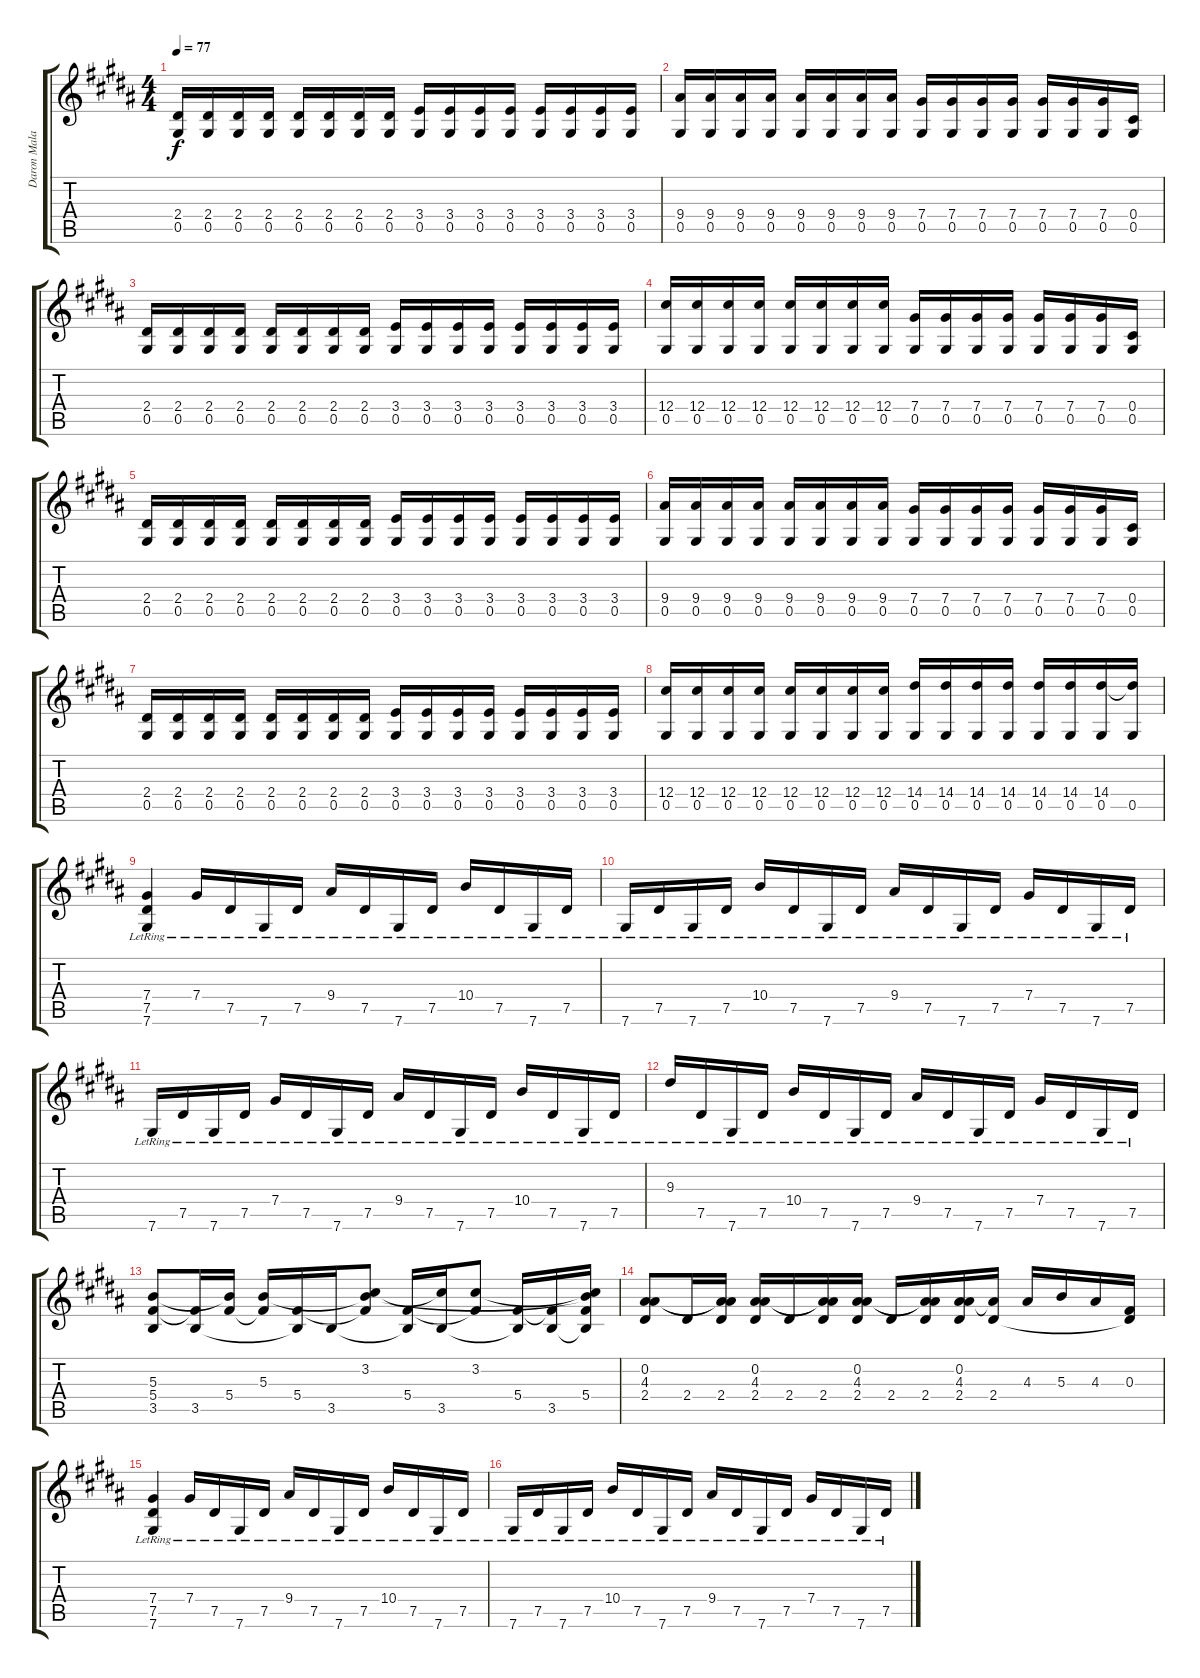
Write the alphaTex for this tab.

\track ("Daron Malakian 1" "Daron Mala") {instrument electricguitarjazz}
\staff {score tabs}
\tuning (Eb4 Bb3 Gb3 Db3 Ab2 Db2) {hide}
\ts (4 4)
\tempo 77
\clef g2
\ks g#minor
(2.4 0.5).16{dy f instrument electricguitarjazz} (2.4 0.5).16 (2.4 0.5).16 (2.4 0.5).16 (2.4 0.5).16 (2.4 0.5).16 (2.4 0.5).16 (2.4 0.5).16 (3.4 0.5).16 (3.4 0.5).16 (3.4 0.5).16 (3.4 0.5).16 (3.4 0.5).16 (3.4 0.5).16 (3.4 0.5).16 (3.4 0.5).16 |
(9.4 0.5).16 (9.4 0.5).16 (9.4 0.5).16 (9.4 0.5).16 (9.4 0.5).16 (9.4 0.5).16 (9.4 0.5).16 (9.4 0.5).16 (7.4 0.5).16 (7.4 0.5).16 (7.4 0.5).16 (7.4 0.5).16 (7.4 0.5).16 (7.4 0.5).16 (7.4 0.5).16 (0.4 0.5).16 |
(2.4 0.5).16 (2.4 0.5).16 (2.4 0.5).16 (2.4 0.5).16 (2.4 0.5).16 (2.4 0.5).16 (2.4 0.5).16 (2.4 0.5).16 (3.4 0.5).16 (3.4 0.5).16 (3.4 0.5).16 (3.4 0.5).16 (3.4 0.5).16 (3.4 0.5).16 (3.4 0.5).16 (3.4 0.5).16 |
(12.4 0.5).16 (12.4 0.5).16 (12.4 0.5).16 (12.4 0.5).16 (12.4 0.5).16 (12.4 0.5).16 (12.4 0.5).16 (12.4 0.5).16 (7.4 0.5).16 (7.4 0.5).16 (7.4 0.5).16 (7.4 0.5).16 (7.4 0.5).16 (7.4 0.5).16 (7.4 0.5).16 (0.4 0.5).16 |
(2.4 0.5).16 (2.4 0.5).16 (2.4 0.5).16 (2.4 0.5).16 (2.4 0.5).16 (2.4 0.5).16 (2.4 0.5).16 (2.4 0.5).16 (3.4 0.5).16 (3.4 0.5).16 (3.4 0.5).16 (3.4 0.5).16 (3.4 0.5).16 (3.4 0.5).16 (3.4 0.5).16 (3.4 0.5).16 |
(9.4 0.5).16 (9.4 0.5).16 (9.4 0.5).16 (9.4 0.5).16 (9.4 0.5).16 (9.4 0.5).16 (9.4 0.5).16 (9.4 0.5).16 (7.4 0.5).16 (7.4 0.5).16 (7.4 0.5).16 (7.4 0.5).16 (7.4 0.5).16 (7.4 0.5).16 (7.4 0.5).16 (0.4 0.5).16 |
(2.4 0.5).16 (2.4 0.5).16 (2.4 0.5).16 (2.4 0.5).16 (2.4 0.5).16 (2.4 0.5).16 (2.4 0.5).16 (2.4 0.5).16 (3.4 0.5).16 (3.4 0.5).16 (3.4 0.5).16 (3.4 0.5).16 (3.4 0.5).16 (3.4 0.5).16 (3.4 0.5).16 (3.4 0.5).16 |
(12.4 0.5).16 (12.4 0.5).16 (12.4 0.5).16 (12.4 0.5).16 (12.4 0.5).16 (12.4 0.5).16 (12.4 0.5).16 (12.4 0.5).16 (14.4 0.5).16 (14.4 0.5).16 (14.4 0.5).16 (14.4 0.5).16 (14.4 0.5).16 (14.4 0.5).16 (14.4 0.5).16 (14.4{t} 0.5).16 |
(7.4{lr} 7.5{lr} 7.6{lr}).4 7.4{lr}.16 7.5{lr}.16 7.6{lr}.16 7.5{lr}.16 9.4{lr}.16 7.5{lr}.16 7.6{lr}.16 7.5{lr}.16 10.4{lr}.16 7.5{lr}.16 7.6{lr}.16 7.5{lr}.16 |
7.6{lr}.16 7.5{lr}.16 7.6{lr}.16 7.5{lr}.16 10.4{lr}.16 7.5{lr}.16 7.6{lr}.16 7.5{lr}.16 9.4{lr}.16 7.5{lr}.16 7.6{lr}.16 7.5{lr}.16 7.4{lr}.16 7.5{lr}.16 7.6{lr}.16 7.5{lr}.16 |
7.6{lr}.16 7.5{lr}.16 7.6{lr}.16 7.5{lr}.16 7.4{lr}.16 7.5{lr}.16 7.6{lr}.16 7.5{lr}.16 9.4{lr}.16 7.5{lr}.16 7.6{lr}.16 7.5{lr}.16 10.4{lr}.16 7.5{lr}.16 7.6{lr}.16 7.5{lr}.16 |
9.3{lr}.16 7.5{lr}.16 7.6{lr}.16 7.5{lr}.16 10.4{lr}.16 7.5{lr}.16 7.6{lr}.16 7.5{lr}.16 9.4{lr}.16 7.5{lr}.16 7.6{lr}.16 7.5{lr}.16 7.4{lr}.16 7.5{lr}.16 7.6{lr}.16 7.5{lr}.16 |
(5.3 5.4 3.5).8 (5.4{t} 3.5).16 (5.3{t} 5.4).16 (5.3 5.4{t}).16 (5.4 3.5{t}).16 3.5.16 (3.2 5.3{t} 5.4{t}).8 (5.4 3.5{t}).16 (3.2{t} 3.5).16 (3.2 5.4{t}).8 (5.4 3.5{t}).16 (5.4{t} 3.5).16 (3.2{t} 5.3{t} 5.4 3.5{t}).16 |
(0.2 4.3 2.4).8 2.4.16 (0.2{t} 4.3{t} 2.4).16 (0.2 4.3 2.4).16 2.4.16 (0.2{t} 4.3{t} 2.4).16 (0.2 4.3 2.4).16 2.4.16 (0.2{t} 4.3{t} 2.4).16 (0.2 4.3 2.4).16 (4.3{t} 2.4).16 4.3.16 5.3.16 4.3.16 (0.3 2.4{t}).16 |
(7.4{lr} 7.5{lr} 7.6{lr}).4 7.4{lr}.16 7.5{lr}.16 7.6{lr}.16 7.5{lr}.16 9.4{lr}.16 7.5{lr}.16 7.6{lr}.16 7.5{lr}.16 10.4{lr}.16 7.5{lr}.16 7.6{lr}.16 7.5{lr}.16 |
7.6{lr}.16 7.5{lr}.16 7.6{lr}.16 7.5{lr}.16 10.4{lr}.16 7.5{lr}.16 7.6{lr}.16 7.5{lr}.16 9.4{lr}.16 7.5{lr}.16 7.6{lr}.16 7.5{lr}.16 7.4{lr}.16 7.5{lr}.16 7.6{lr}.16 7.5{lr}.16
